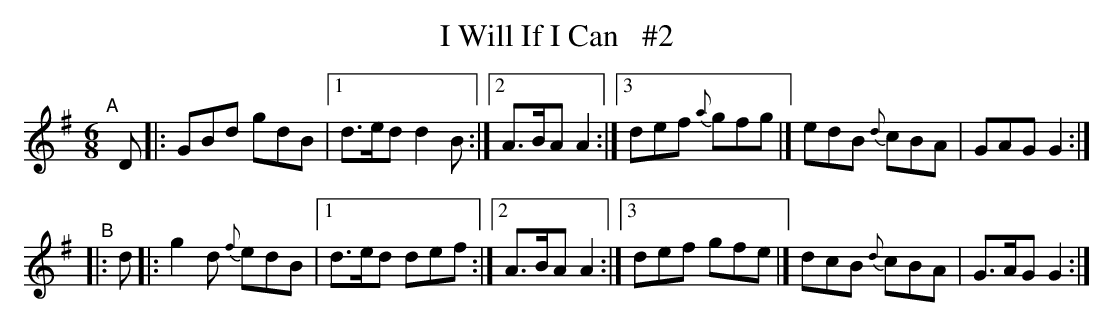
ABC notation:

X:1
T: I Will If I Can   #2
M: 6/8
L: 1/8
K: G
"^A"[|]D |: GBd gdB |[1 d>ed d2B :|[2 A>BA A2 :|[3 def {a}gfg |] edB {d}cBA | GAG G2 :|
"^B"|: d |: g2d {f}edB |[1 d>ed def :|[2 A>BA A2 :|[3 def gfe |] dcB {d}cBA | G>AG G2 :|
